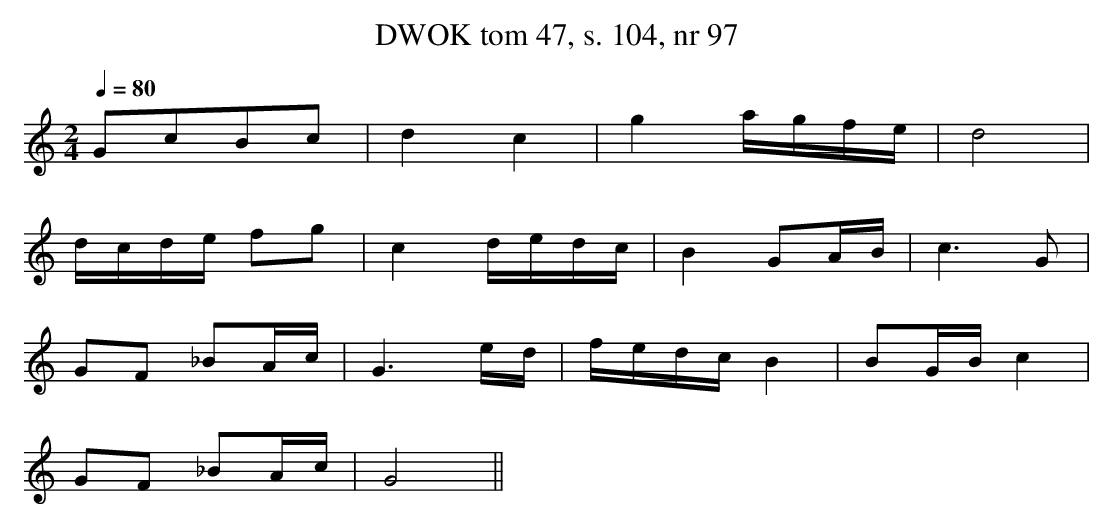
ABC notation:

X:1
T: DWOK tom 47, s. 104, nr 97
L:1/8
M:2/4
K:C
Q:1/4=80
GcBc|d2c2|g2a/g/f/e/|d4|
d/c/d/e/ fg|c2d/e/d/c/|B2GA/B/|c3G|
GF _BA/c/|G3e/d/|f/e/d/c/B2|BG/B/c2|
GF _BA/c/|G4||
